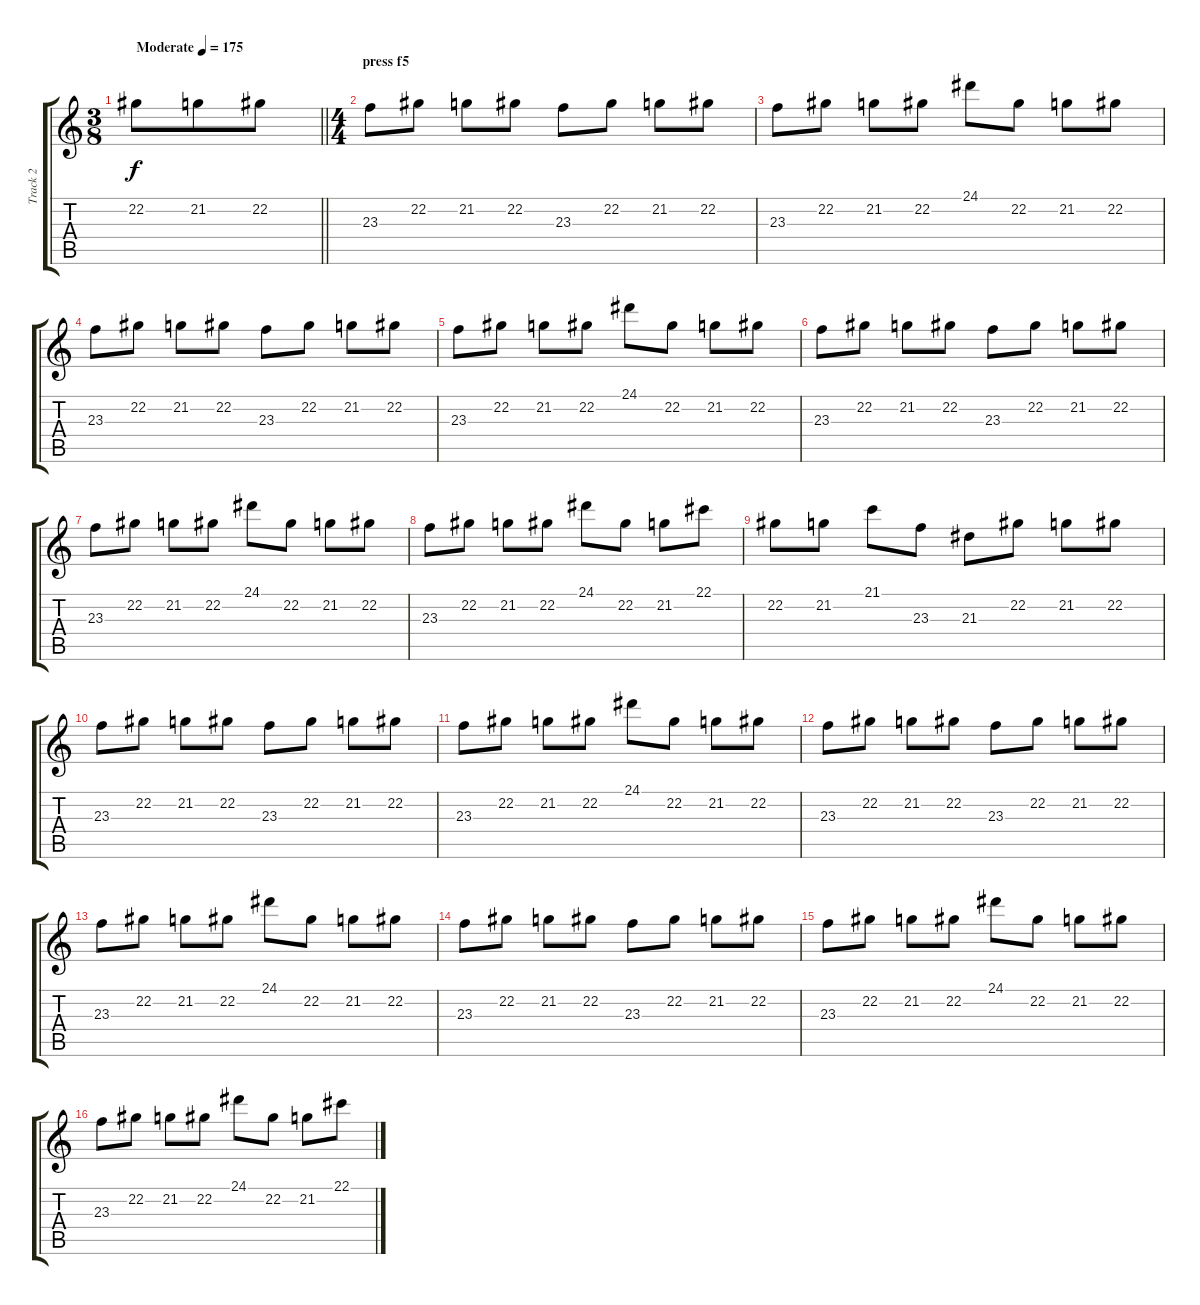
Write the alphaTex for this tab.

\track ("Track 2" "Track 2") {instrument celesta}
\staff {score tabs}
\tuning (Eb4 Bb3 Gb3 Db3 Ab2 Eb2) {hide}
\ts (3 8)
\tempo (175 "Moderate")
\clef g2
\barLineRight lightlight
\ks c
22.2.8{dy f instrument celesta} 21.2.8 22.2.8 |
\ts (4 4)
\section ("" "press f5")
23.3.8 22.2.8 21.2.8 22.2.8 23.3.8 22.2.8 21.2.8 22.2.8 |
23.3.8 22.2.8 21.2.8 22.2.8 24.1.8 22.2.8 21.2.8 22.2.8 |
23.3.8 22.2.8 21.2.8 22.2.8 23.3.8 22.2.8 21.2.8 22.2.8 |
23.3.8 22.2.8 21.2.8 22.2.8 24.1.8 22.2.8 21.2.8 22.2.8 |
23.3.8 22.2.8 21.2.8 22.2.8 23.3.8 22.2.8 21.2.8 22.2.8 |
23.3.8 22.2.8 21.2.8 22.2.8 24.1.8 22.2.8 21.2.8 22.2.8 |
23.3.8 22.2.8 21.2.8 22.2.8 24.1.8 22.2.8 21.2.8 22.1.8 |
22.2.8 21.2.8 21.1.8 23.3.8 21.3.8 22.2.8 21.2.8 22.2.8 |
23.3.8{instrument lead2sawtooth} 22.2.8 21.2.8 22.2.8 23.3.8 22.2.8 21.2.8 22.2.8 |
23.3.8 22.2.8 21.2.8 22.2.8 24.1.8 22.2.8 21.2.8 22.2.8 |
23.3.8 22.2.8 21.2.8 22.2.8 23.3.8 22.2.8 21.2.8 22.2.8 |
23.3.8 22.2.8 21.2.8 22.2.8 24.1.8 22.2.8 21.2.8 22.2.8 |
23.3.8 22.2.8 21.2.8 22.2.8 23.3.8 22.2.8 21.2.8 22.2.8 |
23.3.8 22.2.8 21.2.8 22.2.8 24.1.8 22.2.8 21.2.8 22.2.8 |
23.3.8 22.2.8 21.2.8 22.2.8 24.1.8 22.2.8 21.2.8 22.1.8
